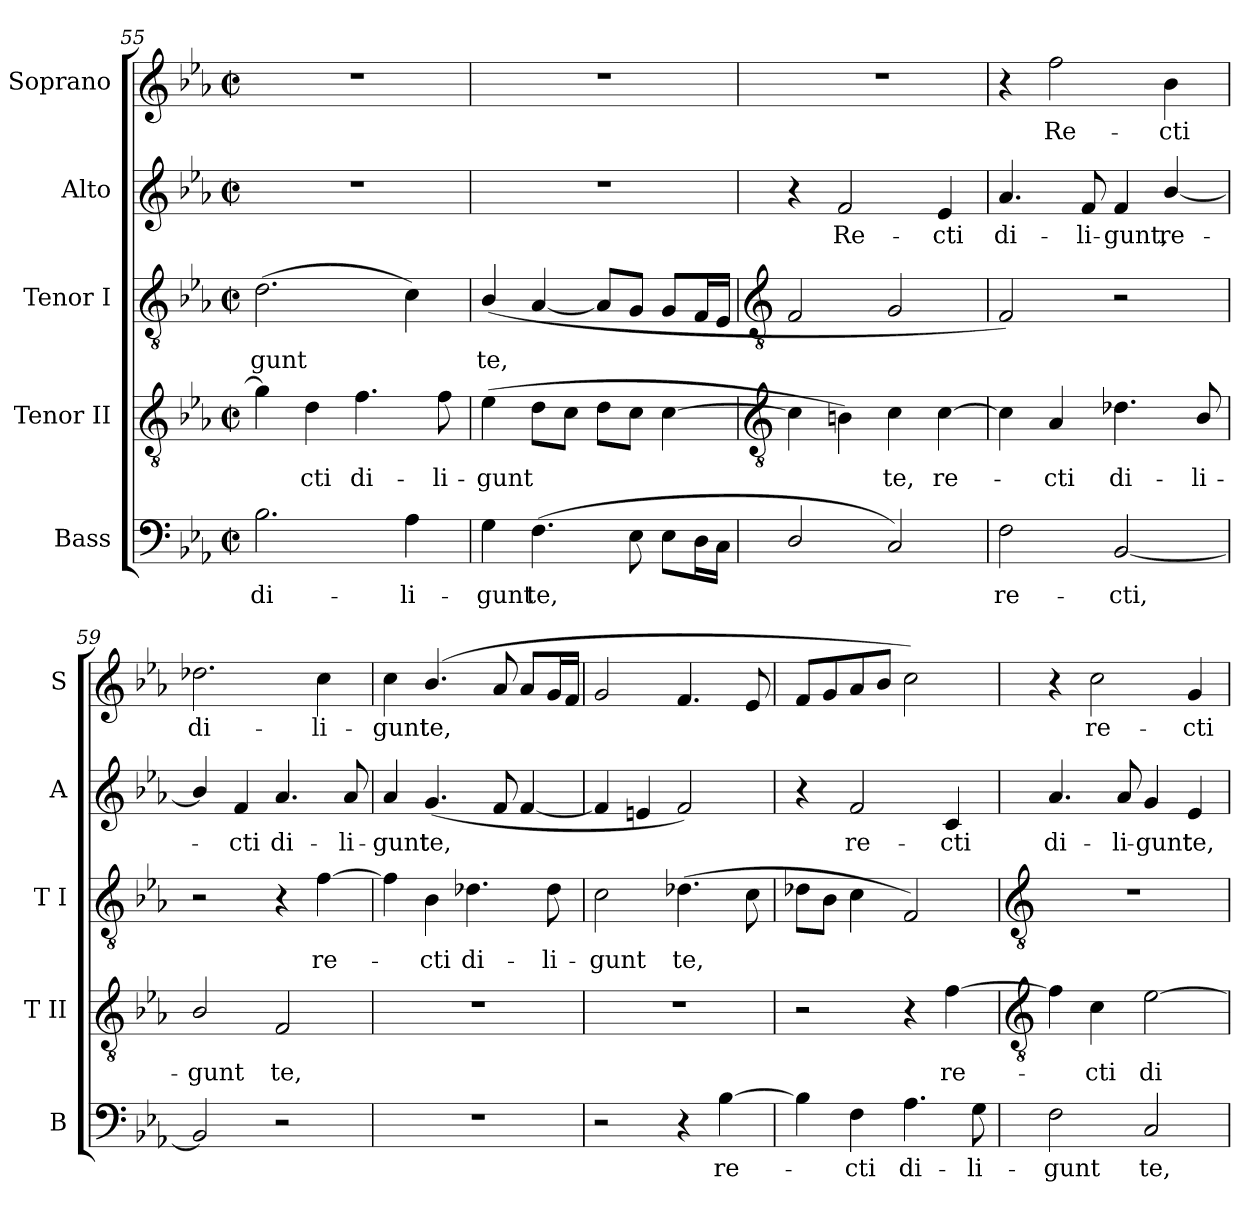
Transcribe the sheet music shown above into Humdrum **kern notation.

**kern	**text	**kern	**text	**kern	**text	**kern	**text	**kern	**text
*part5	*part5	*part4	*part4	*part3	*part3	*part2	*part2	*part1	*part1
*staff5	*staff5	*staff4	*staff4	*staff3	*staff3	*staff2	*staff2	*staff1	*staff1
*I"Bass	*	*I"Tenor II	*	*I"Tenor I	*	*I"Alto	*	*I"Soprano	*
*I'B	*	*I'T II	*	*I'T I	*	*I'A	*	*I'S	*
*clefF4	*	*clefGv2	*	*clefGv2	*	*clefG2	*	*clefG2	*
*k[b-e-a-]	*	*k[b-e-a-]	*	*k[b-e-a-]	*	*k[b-e-a-]	*	*k[b-e-a-]	*
*E-:	*	*E-:	*	*E-:	*	*E-:	*	*E-:	*
*M2/2	*	*M2/2	*	*M2/2	*	*M2/2	*	*M2/2	*
*met(c|)	*	*met(c|)	*	*met(c|)	*	*met(c|)	*	*met(c|)	*
=55	=55	=55	=55	=55	=55	=55	=55	=55	=55
!	!LO:LY:b	!	!	!	!LO:LY:b	!	!	!	!
2.B-	di-	4g]	.	(>2.d	-gunt	1r	.	1r	.
!	!	!	!LO:LY:b	!	!	!	!	!	!
.	.	4d	cti	.	.	.	.	.	.
!	!	!	!LO:LY:b	!	!	!	!	!	!
.	.	4.f	di-	.	.	.	.	.	.
!	!LO:LY:b	!	!	!	!	!	!	!	!
4A-	-li-	.	.	4c)	.	.	.	.	.
!	!	!	!LO:LY:b	!	!	!	!	!	!
.	.	8f	-li-	.	.	.	.	.	.
=56	=56	=56	=56	=56	=56	=56	=56	=56	=56
!	!LO:LY:b	!	!LO:LY:b	!	!LO:LY:b	!	!	!	!
4G	-gunt	(>4e-	-gunt	(<4B-/	te,	1r	.	1r	.
!	!LO:LY:b	!	!	!	!	!	!	!	!
(<4.F	te,	8dL	.	[4A-	.	.	.	.	.
.	.	8cJ	.	.	.	.	.	.	.
.	.	8dL	.	8A-L]	.	.	.	.	.
8E-	.	8cJ	.	8GJ	.	.	.	.	.
8E-L	.	[4c	.	8GL	.	.	.	.	.
16DL	.	.	.	16FL	.	.	.	.	.
16CJJ	.	.	.	16E-JJ	.	.	.	.	.
!!LO:LB:g=z
=57	=57	=57	=57	=57	=57	=57	=57	=57	=57
*	*	*clefGv2	*	*clefGv2	*	*	*	*	*
2D/	.	4c]	.	2F	.	4r	.	1r	.
!	!	!	!	!	!	!	!LO:LY:b	!	!
.	.	4Bn)	.	.	.	2f	Re-	.	.
!	!	!	!LO:LY:b	!	!	!	!	!	!
2C)	.	4c	te,	2G	.	.	.	.	.
!	!	!	!LO:LY:b	!	!	!	!LO:LY:b	!	!
.	.	[4c	re-	.	.	4e-	-cti	.	.
=58	=58	=58	=58	=58	=58	=58	=58	=58	=58
!	!LO:LY:b	!	!	!	!	!	!LO:LY:b	!	!
2F	re-	4c]	.	2F)	.	4.a-	di-	4r	.
!	!	!	!LO:LY:b	!	!	!	!	!	!LO:LY:b
.	.	4A-	cti	.	.	.	.	2ff	Re-
!	!	!	!	!	!	!	!LO:LY:b	!	!
.	.	.	.	.	.	8f	-li-	.	.
!	!LO:LY:b	!	!LO:LY:b	!	!	!	!LO:LY:b	!	!
[2BB-	-cti,	4.d-X	di-	2r	.	4f	-gunt,	.	.
!	!	!	!	!	!	!	!LO:LY:b	!	!LO:LY:b
.	.	.	.	.	.	[4b-/	re-	4b-	-cti
!	!	!	!LO:LY:b	!	!	!	!	!	!
.	.	8B-/	-li-	.	.	.	.	.	.
=59	=59	=59	=59	=59	=59	=59	=59	=59	=59
!	!	!	!LO:LY:b	!	!	!	!	!	!LO:LY:b
2BB-]	.	2B-/	-gunt	2r	.	4b-/]	.	2.dd-X	di-
!	!	!	!	!	!	!	!LO:LY:b	!	!
.	.	.	.	.	.	4f	cti	.	.
!	!	!	!LO:LY:b	!	!	!	!LO:LY:b	!	!
2r	.	2F	te,	4r	.	4.a-	di-	.	.
!	!	!	!	!	!LO:LY:b	!	!	!	!LO:LY:b
.	.	.	.	[4f	re-	.	.	4cc	-li-
!	!	!	!	!	!	!	!LO:LY:b	!	!
.	.	.	.	.	.	8a-	-li-	.	.
=60	=60	=60	=60	=60	=60	=60	=60	=60	=60
!	!	!	!	!	!	!	!LO:LY:b	!	!LO:LY:b
1r	.	1r	.	4f]	.	4a-	-gunt	4cc	-gunt
!	!	!	!	!	!LO:LY:b	!	!LO:LY:b	!	!LO:LY:b
.	.	.	.	4B-	cti	(<4.g	te,	(<4.b-/	te,
!	!	!	!	!	!LO:LY:b	!	!	!	!
.	.	.	.	4.d-X	di-	.	.	.	.
.	.	.	.	.	.	8f	.	8a-	.
.	.	.	.	.	.	[4f	.	8a-L	.
!	!	!	!	!	!LO:LY:b	!	!	!	!
.	.	.	.	8d-	-li-	.	.	16gL	.
.	.	.	.	.	.	.	.	16fJJ	.
=61	=61	=61	=61	=61	=61	=61	=61	=61	=61
!	!	!	!	!	!LO:LY:b	!	!	!	!
2r	.	1r	.	2c	-gunt	4f]	.	2g	.
.	.	.	.	.	.	4en	.	.	.
!	!	!	!	!	!LO:LY:b	!	!	!	!
4r	.	.	.	(>4.d-X	te,	2f)	.	4.f	.
!	!LO:LY:b	!	!	!	!	!	!	!	!
[4B-	re-	.	.	.	.	.	.	.	.
.	.	.	.	8c	.	.	.	8e-	.
=62	=62	=62	=62	=62	=62	=62	=62	=62	=62
4B-]	.	2r	.	8d-XL	.	4r	.	8fL	.
.	.	.	.	8B-J	.	.	.	8g	.
!	!LO:LY:b	!	!	!	!	!	!LO:LY:b	!	!
4F	cti	.	.	4c	.	2f	re-	8a-	.
.	.	.	.	.	.	.	.	8b-J	.
!	!LO:LY:b	!	!	!	!	!	!	!	!
4.A-	di-	4r	.	2F)	.	.	.	2cc)	.
!	!	!	!LO:LY:b	!	!	!	!LO:LY:b	!	!
.	.	[4f	re-	.	.	4c	-cti	.	.
!	!LO:LY:b	!	!	!	!	!	!	!	!
8G	-li-	.	.	.	.	.	.	.	.
!!LO:LB:g=z
=63	=63	=63	=63	=63	=63	=63	=63	=63	=63
*	*	*clefGv2	*	*clefGv2	*	*	*	*	*
!	!LO:LY:b	!	!	!	!	!	!LO:LY:b	!	!
2F	-gunt	4f]	.	1r	.	4.a-	di-	4r	.
!	!	!	!LO:LY:b	!	!	!	!	!	!LO:LY:b
.	.	4c	cti	.	.	.	.	2cc	re-
!	!	!	!	!	!	!	!LO:LY:b	!	!
.	.	.	.	.	.	8a-	-li-	.	.
!	!LO:LY:b	!	!LO:LY:b	!	!	!	!LO:LY:b	!	!
2C	te,	[2e-	di-	.	.	4g	-gunt	.	.
!	!	!	!	!	!	!	!LO:LY:b	!	!LO:LY:b
.	.	.	.	.	.	4e-	te,	4g	-cti
=	=	=	=	=	=	=	=	=	=
*-	*-	*-	*-	*-	*-	*-	*-	*-	*-
